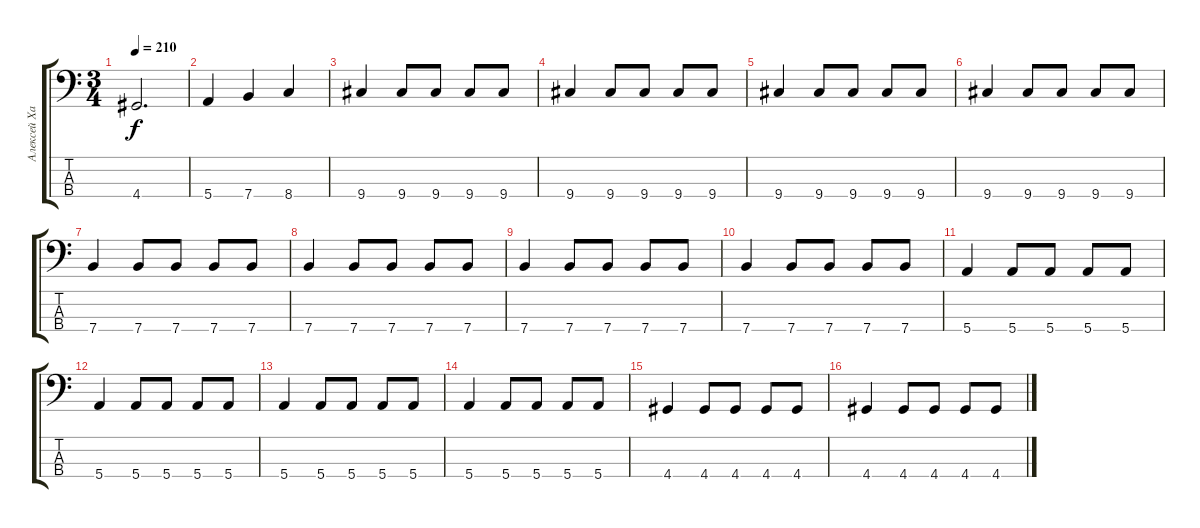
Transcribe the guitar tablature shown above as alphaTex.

\track ("Алексей Харьков" "Алексей Ха") {instrument electricbasspick}
\staff {score tabs}
\tuning (G2 D2 A1 E1) {hide}
\ts (3 4)
\tempo 210
\clef f4
\ks c
4.4{t}.2{d dy f} |
5.4.4 7.4.4 8.4.4 |
9.4.4 9.4.8 9.4.8 9.4.8 9.4.8 |
9.4.4 9.4.8 9.4.8 9.4.8 9.4.8 |
9.4.4 9.4.8 9.4.8 9.4.8 9.4.8 |
9.4.4 9.4.8 9.4.8 9.4.8 9.4.8 |
7.4.4 7.4.8 7.4.8 7.4.8 7.4.8 |
7.4.4 7.4.8 7.4.8 7.4.8 7.4.8 |
7.4.4 7.4.8 7.4.8 7.4.8 7.4.8 |
7.4.4 7.4.8 7.4.8 7.4.8 7.4.8 |
5.4.4 5.4.8 5.4.8 5.4.8 5.4.8 |
5.4.4 5.4.8 5.4.8 5.4.8 5.4.8 |
5.4.4 5.4.8 5.4.8 5.4.8 5.4.8 |
5.4.4 5.4.8 5.4.8 5.4.8 5.4.8 |
4.4.4 4.4.8 4.4.8 4.4.8 4.4.8 |
4.4.4 4.4.8 4.4.8 4.4.8 4.4.8
